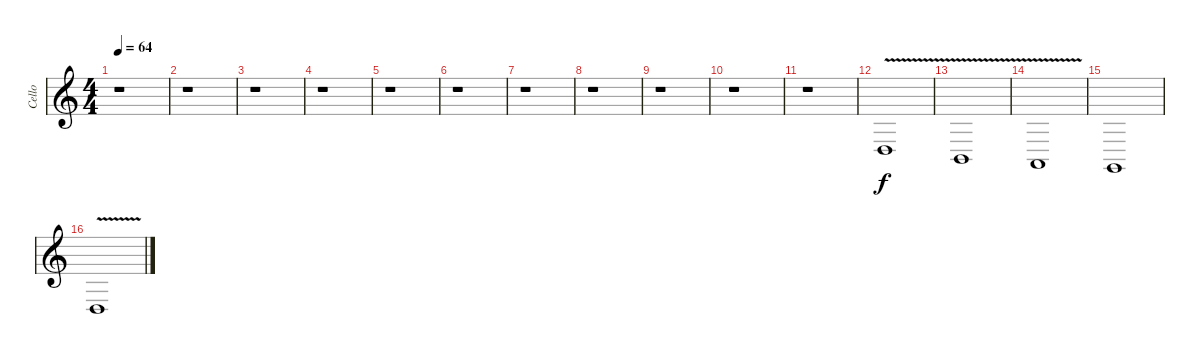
\track ("Cello" "Cello") {instrument cello}
\staff {score}
\tuning (E4 B3 G3 D3 A2 E2) {hide}
\ts (4 4)
\tempo 64
\clef g2
\ks c
r.1{dy f} |
r.1 |
r.1 |
r.1 |
r.1 |
r.1 |
r.1 |
r.1 |
r.1 |
r.1 |
r.1 |
5.5{v}.1{volume 8} |
2.5{v}.1{volume 1} |
0.5{v}.1{volume 8} |
3.6.1{volume 1} |
5.5{v}.1{volume 5}
